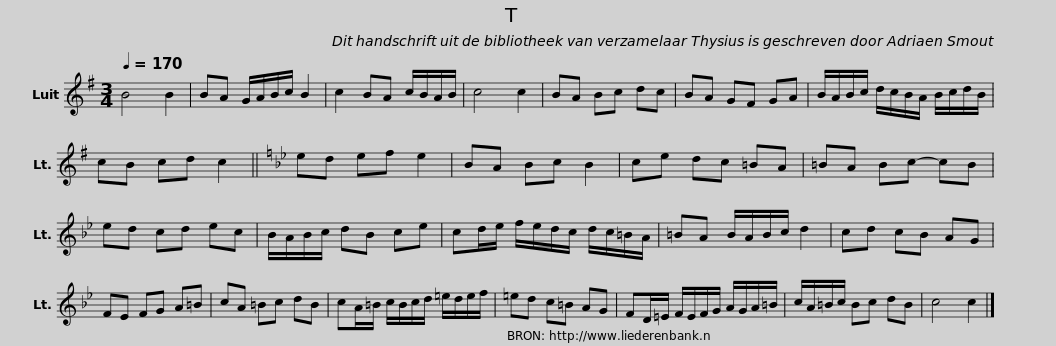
X:1
L:1/8
Q:1/4=170
M:3/4
I:linebreak $
K:G
V:1 treble
V:1
 B4 B2 | BA G/A/B/c/ B2 | c2 BA c/B/A/B/ | c4 c2 |$ BA Bc dc | %5
 BA GF GA | B/A/B/c/ d/c/B/A/ B/c/d/B/ | cB cd c2 ||$[K:Bb] ed ef e2 | BA Bc B2 | %10
 ce dc =BA | =BA Bc- cB |$ ed cd ec | B/A/B/c/ dB ce | cd/e/ f/e/d/c/ d/c/=B/A/ | %15
 =BA B/A/B/c/ d2 |$ cd cB AG | FE FG A=B | cA =Bc dB | cA/=B/ c/B/c/d/ =e/d/e/f/ |$ %20
 =ed c=B AG | FD/=E/ F/E/F/G/ A/G/A/=B/ | c/A/=B/c/ Bc dB | c4 c2 |] %24
